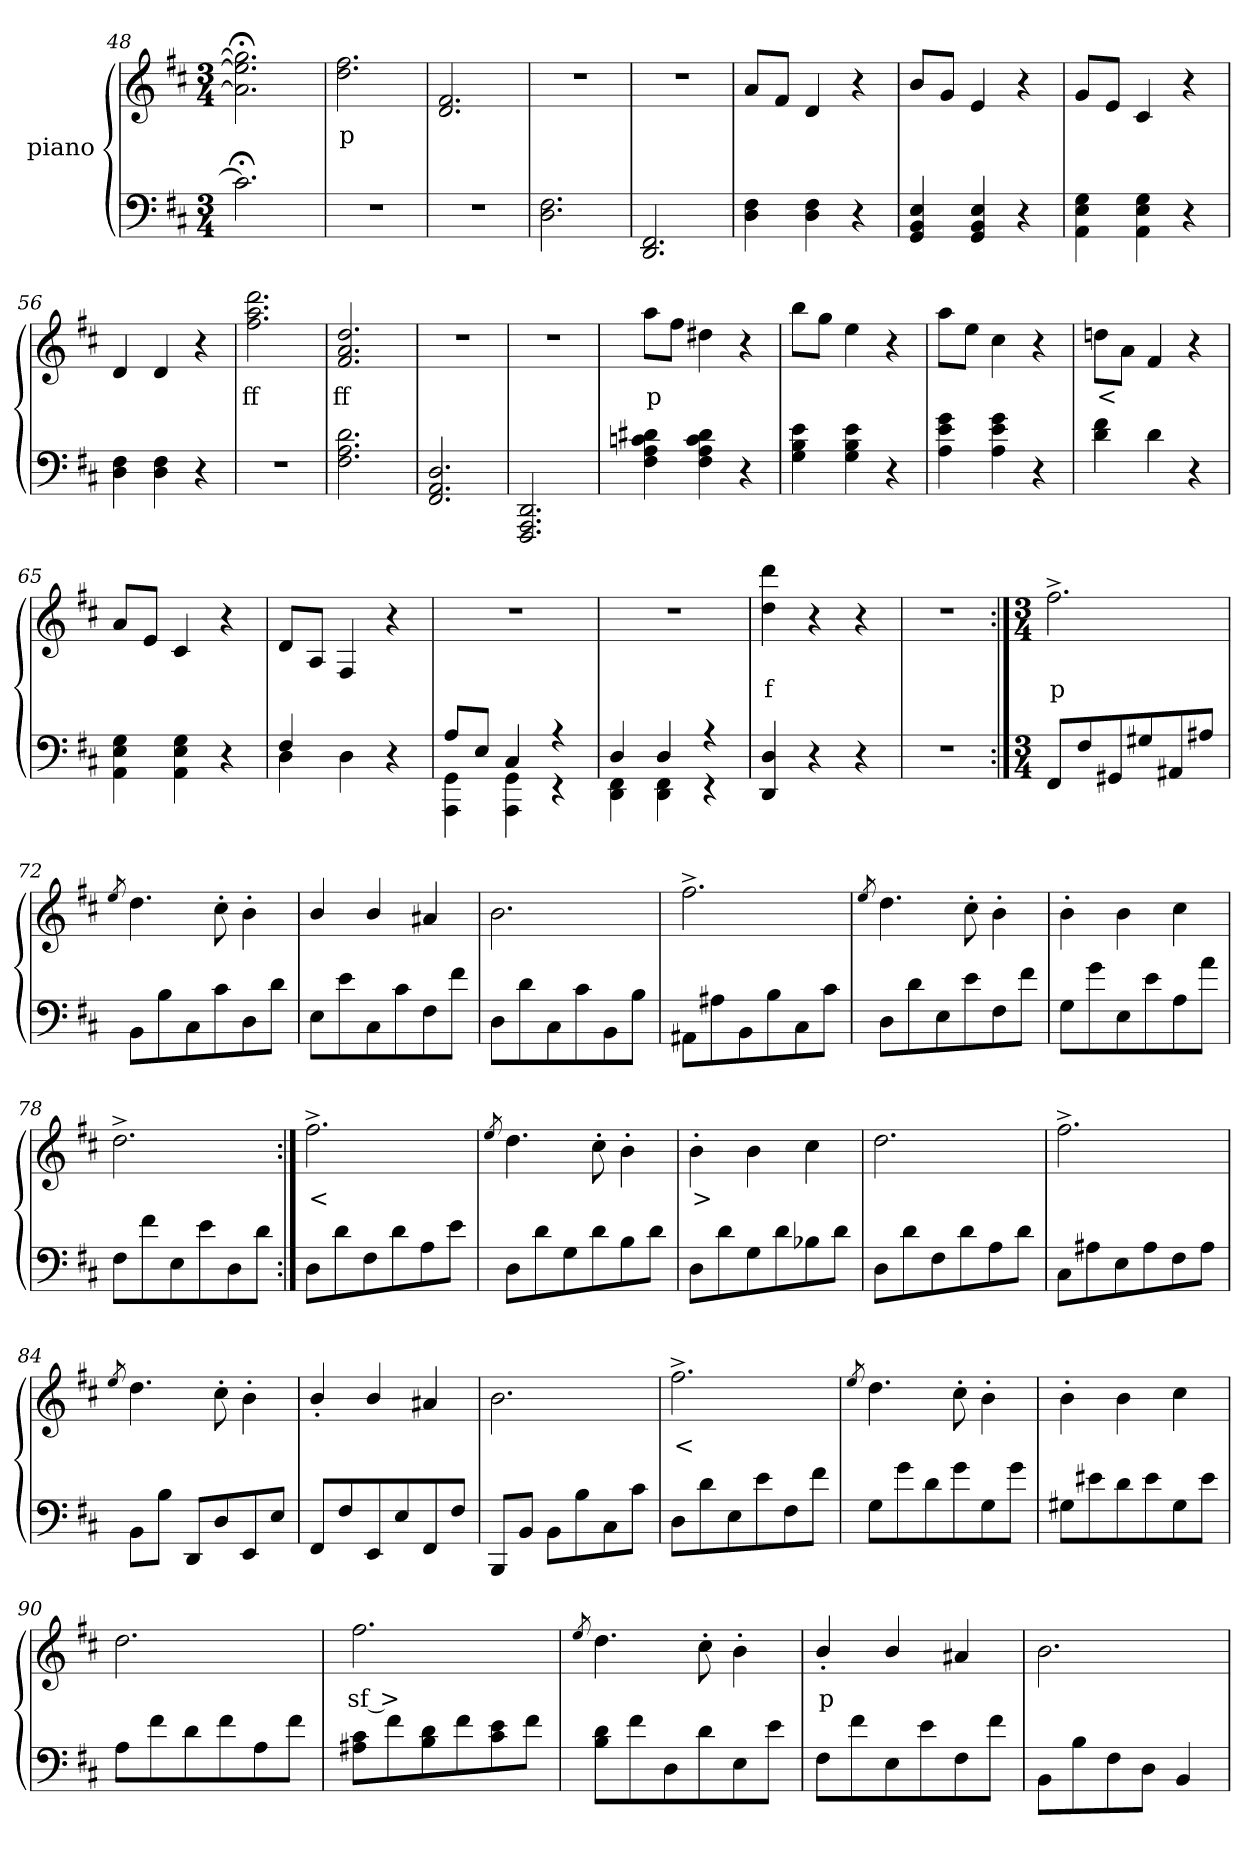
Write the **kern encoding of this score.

**kern	**kern	**text
*part2	*part1	*part1
*staff2	*staff1	*staff1
*	*I"piano	*
*clefF4	*clefG2	*
*k[f#c#]	*k[f#c#]	*
*D:	*D:	*
*M3/4	*M3/4	*
=48	=48	=48
2.c#;<]	2.a];< 2.ee];< 2.gg];<	.
=49	=49	=49
2.r	2.dd 2.ff#	p
=50	=50	=50
2.r	2.d 2.f#	.
=51	=51	=51
2.D 2.F#	2.r	p
=52	=52	=52
2.DD 2.FF#	2.r	.
=53	=53	=53
4D 4F#	8aL	.
.	8f#J	.
4D 4F#	4d	.
4r	4r	.
=54	=54	=54
4GG 4BB 4E	8bL	.
.	8gJ	.
4GG 4BB 4E	4e	.
4r	4r	.
=55	=55	=55
4AA 4E 4G	8gL	.
.	8eJ	.
4AA 4E 4G	4c#	.
4r	4r	.
=56	=56	=56
4D 4F#	4d	.
4D 4F#	4d	.
4r	4r	.
=57	=57	=57
2.r	2.ff# 2.aa 2.ddd	ff
=58	=58	=58
2.F# 2.A 2.d	2.f# 2.a 2.dd	ff
=59	=59	=59
2.FF# 2.AA 2.D	2.r	sf
=60	=60	=60
2.FFF# 2.AAA 2.DD	2.r	sf
=61	=61	=61
4F# 4A 4cn 4d#X	8aaL	p
.	8ff#J	.
4F# 4A 4c 4d#	4dd#X	.
4r	4r	.
=62	=62	=62
4G 4B 4e	8bbL	.
.	8ggJ	.
4G 4B 4e	4ee	.
4r	4r	.
=63	=63	=63
4A 4e 4g	8aaL	.
.	8eeJ	.
4A 4e 4g	4cc#	.
4r	4r	.
=64	=64	=64
4d 4f#	8ddnL	<
.	8aJ	.
4d	4f#	.
4r	4r	.
=65	=65	=65
4AA 4E 4G	8aL	.
.	8eJ	.
4AA 4E 4G	4c#	.
4r	4r	.
=66	=66	=66
*^	*	*
4F#	4D	8dL	.
.	.	8AJ	.
2ryy	4D	4F#	.
.	4r	4r	.
=67	=67	=67	=67
8AL	4AAA 4GG	2.r	.
8EJ	.	.	.
4C#	4AAA 4GG	.	.
4r	4r	.	.
=68	=68	=68	=68
4D	4DD 4FF#	2.r	.
4D	4DD 4FF#	.	.
4r	4r	.	.
*v	*v	*	*
=69	=69	=69
4DD 4D	4dd 4ddd	f
4r	4r	.
4r	4r	.
=70	=70	=70
2.r	2.r	.
=71:|!	=71:|!	=71:|!
*M3/4	*M3/4	*
8FF#L	2.ff#^>	p
8F#	.	.
8GG#X	.	.
8G#	.	.
8AA#X	.	.
8A#J	.	.
=72	=72	=72
.	8qee	.
8BBL	4.dd	.
8B	.	.
8C#	.	.
8c#	8cc#'>	.
8D	4b'>	.
8dJ	.	.
=73	=73	=73
8EL	4b/	.
8e	.	.
8C#	4b/	.
8c#	.	.
8F#	4a#X	.
8f#J	.	.
=74	=74	=74
8DL	2.b	.
8d	.	.
8C#	.	.
8c#	.	.
8BB	.	.
8BJ	.	.
=75	=75	=75
8AA#XL	2.ff#^>	.
8A#	.	.
8BB	.	.
8B	.	.
8C#	.	.
8c#J	.	.
=76	=76	=76
.	8qee	.
8DL	4.dd	.
8d	.	.
8E	.	.
8e	8cc#'>	.
8F#	4b'>	.
8f#J	.	.
=77	=77	=77
8GL	4b'>	.
8g	.	.
8E	4b	.
8e	.	.
8A	4cc#	.
8aJ	.	.
=78	=78	=78
8F#L	2.dd^>	.
8f#	.	.
8E	.	.
8e	.	.
8D	.	.
8dJ	.	.
=79:|!	=79:|!	=79:|!
8DL	2.ff#^>	<
8d	.	.
8F#	.	.
8d	.	.
8A	.	.
8eJ	.	.
=80	=80	=80
.	8qee	.
8DL	4.dd	.
8d	.	.
8G	.	.
8d	8cc#'>	.
8B	4b'>	.
8dJ	.	.
=81	=81	=81
8DL	4b'>	>
8d	.	.
8G	4b	.
8d	.	.
8B-X	4cc#	.
8dJ	.	.
=82	=82	=82
8DL	2.dd	.
8d	.	.
8F#	.	.
8d	.	.
8A	.	.
8dJ	.	.
=83	=83	=83
8C#L	2.ff#^>	.
8A#X	.	.
8E	.	.
8A#	.	.
8F#	.	.
8A#J	.	.
=84	=84	=84
.	8qee	.
8BBL	4.dd	.
8BJ	.	.
8DDL	.	.
8D	8cc#'>	.
8EE	4b'>	.
8EJ	.	.
=85	=85	=85
8FF#L	4b'>/	.
8F#	.	.
8EE	4b/	.
8E	.	.
8FF#	4a#X	.
8F#J	.	.
=86	=86	=86
8BBBL	2.b	.
8BBJ	.	.
8BBL	.	.
8B	.	.
8C#	.	.
8c#J	.	.
=87	=87	=87
8DL	2.ff#^>	<
8d	.	.
8E	.	.
8e	.	.
8F#	.	.
8f#J	.	.
=88	=88	=88
.	8qee	.
8GL	4.dd	.
8g	.	.
8d	.	.
8g	8cc#'>	.
8G	4b'>	.
8gJ	.	.
=89	=89	=89
8G#XL	4b'>	.
8e#X	.	.
8d	4b	.
8e#	.	.
8G#	4cc#	.
8e#J	.	.
=90	=90	=90
8AL	2.dd	.
8f#	.	.
8d	.	.
8f#	.	.
8A	.	.
8f#J	.	.
=91	=91	=91
8A#X 8c#L	2.ff#	sf >
8f#	.	.
8B 8d	.	.
8f#	.	.
8c# 8e	.	.
8f#J	.	.
=92	=92	=92
.	8qee	.
8B 8dL	4.dd	.
8f#	.	.
8D	.	.
8d	8cc#'>	.
8E	4b'>	.
8eJ	.	.
=93	=93	=93
8F#L	4b'>/	p
8f#	.	.
8E	4b/	.
8e	.	.
8F#	4a#X	.
8f#J	.	.
=94	=94	=94
8BBL	2.b	.
8B	.	.
8F#	.	.
8DJ	.	.
4BB	.	.
=	=	=
*-	*-	*-
